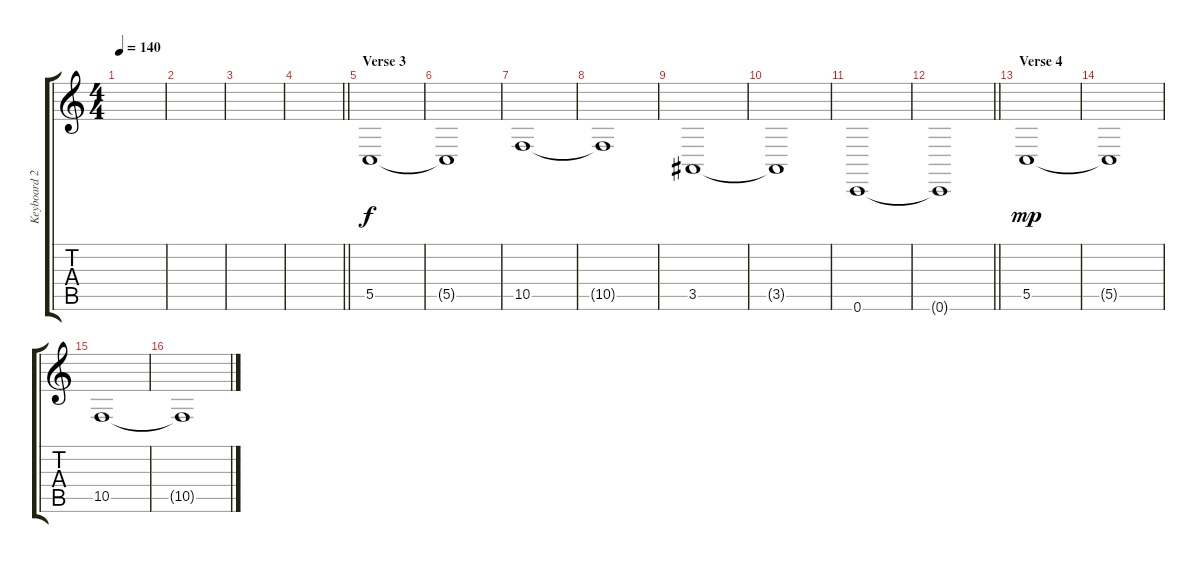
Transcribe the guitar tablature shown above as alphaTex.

\track ("Keyboard 2" "Keyboard 2") {instrument tangoaccordion}
\staff {score tabs}
\tuning (D4 A3 F3 C3 G2 C2) {hide}
\ts (4 4)
\tempo 140
\clef g2
\ks c
|
|
|
\barLineRight lightlight
|
\section ("" "Verse 3")
5.5.1{volume 10 instrument stringensemble1} |
5.5{t}.1 |
10.5.1 |
10.5{t}.1 |
3.5.1 |
3.5{t}.1 |
0.6.1 |
\barLineRight lightlight
0.6{t}.1{dy f} |
\section ("" "Verse 4")
5.5.1{dy mp volume 10 instrument stringensemble1} |
5.5{t}.1 |
10.5.1 |
10.5{t}.1
